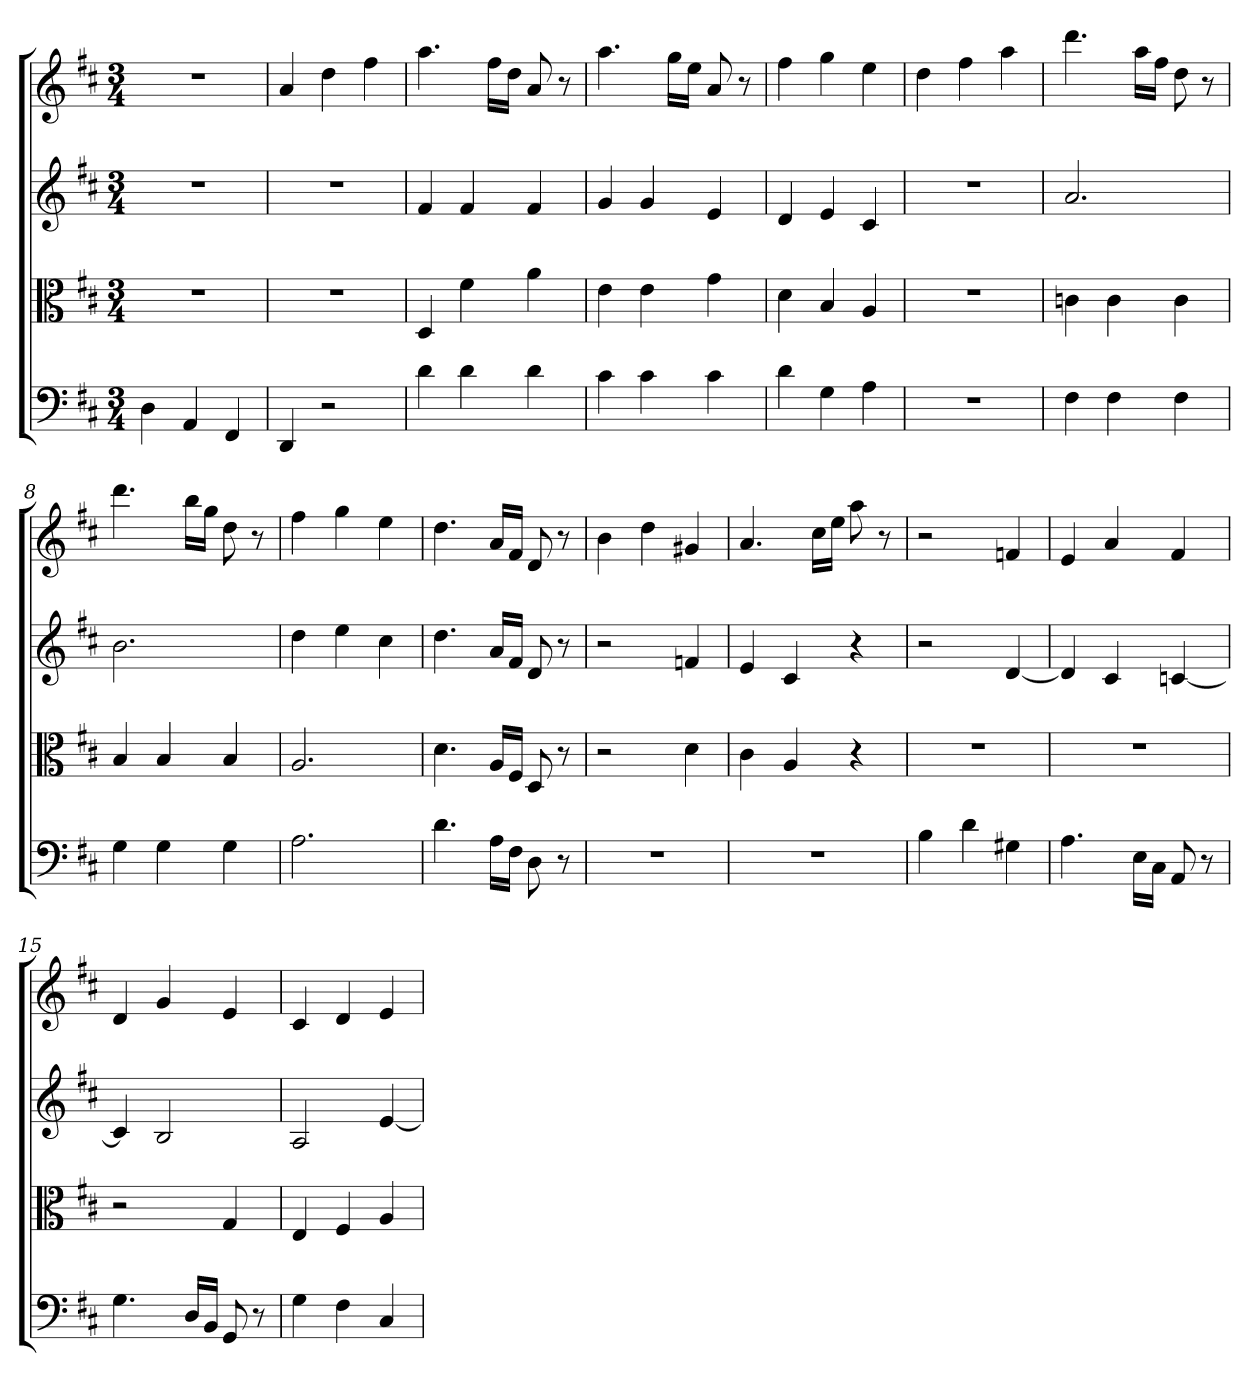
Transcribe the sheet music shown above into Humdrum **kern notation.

**kern	**kern	**kern	**kern
*part4	*part3	*part2	*part1
*staff4	*staff3	*staff2	*staff1
*clefF4	*clefC3	*	*
*k[f#c#]	*k[f#c#]	*k[f#c#]	*k[f#c#]
*D:	*D:	*D:	*D:
*M3/4	*M3/4	*M3/4	*M3/4
=	=	=	=
4D	2.r	2.r	2.r
4AA	.	.	.
4FF#	.	.	.
=2	=2	=2	=2
4DD	2.r	2.r	4a
2r	.	.	4dd
.	.	.	4ff#
=3	=3	=3	=3
4d	4D	4f#	4.aa
4d	4f#	4f#	.
.	.	.	16ff#LL
.	.	.	16ddJJ
4d	4a	4f#	8a
.	.	.	8r
=4	=4	=4	=4
4c#	4e	4g	4.aa
4c#	4e	4g	.
.	.	.	16ggLL
.	.	.	16eeJJ
4c#	4g	4e	8a
.	.	.	8r
=5	=5	=5	=5
4d	4d	4d	4ff#
4G	4B	4e	4gg
4A	4A	4c#	4ee
=6	=6	=6	=6
2.r	2.r	2.r	4dd
.	.	.	4ff#
.	.	.	4aa
=7	=7	=7	=7
4F#	4cn	2.a	4.ddd
4F#	4c	.	.
.	.	.	16aaLL
.	.	.	16ff#JJ
4F#	4c	.	8dd
.	.	.	8r
=8	=8	=8	=8
4G	4B	2.b	4.ddd
4G	4B	.	.
.	.	.	16bbLL
.	.	.	16ggJJ
4G	4B	.	8dd
.	.	.	8r
=9	=9	=9	=9
2.A	2.A	4dd	4ff#
.	.	4ee	4gg
.	.	4cc#	4ee
=10	=10	=10	=10
4.d	4.d	4.dd	4.dd
16A\LL	16A/LL	16aLL	16aLL
16F#\JJ	16F#/JJ	16f#JJ	16f#JJ
8D	8D	8d	8d
8r	8r	8r	8r
=11	=11	=11	=11
2.r	2r	2r	4b
.	.	.	4dd
.	4d	4fn	4g#X
=12	=12	=12	=12
2.r	4c#	4e	4.a
.	4A	4c#	.
.	.	.	16cc#LL
.	.	.	16eeJJ
.	4r	4r	8aa
.	.	.	8r
=13	=13	=13	=13
4B	2.r	2r	2r
4d	.	.	.
4G#X	.	[4d	4fn
=14	=14	=14	=14
4.A	2.r	4d]	4e
.	.	4c#	4a
16E\LL	.	.	.
16C#\JJ	.	.	.
8AA	.	[4cn	4f#
8r	.	.	.
=15	=15	=15	=15
4.G	2r	4c]	4d
.	.	2B	4g
16D/LL	.	.	.
16BB/JJ	.	.	.
8GG	4G	.	4e
8r	.	.	.
=16	=16	=16	=16
4G	4E	2A	4c#
4F#	4F#	.	4d
4C#	4A	[4e	4e
=	=	=	=
*-	*-	*-	*-
